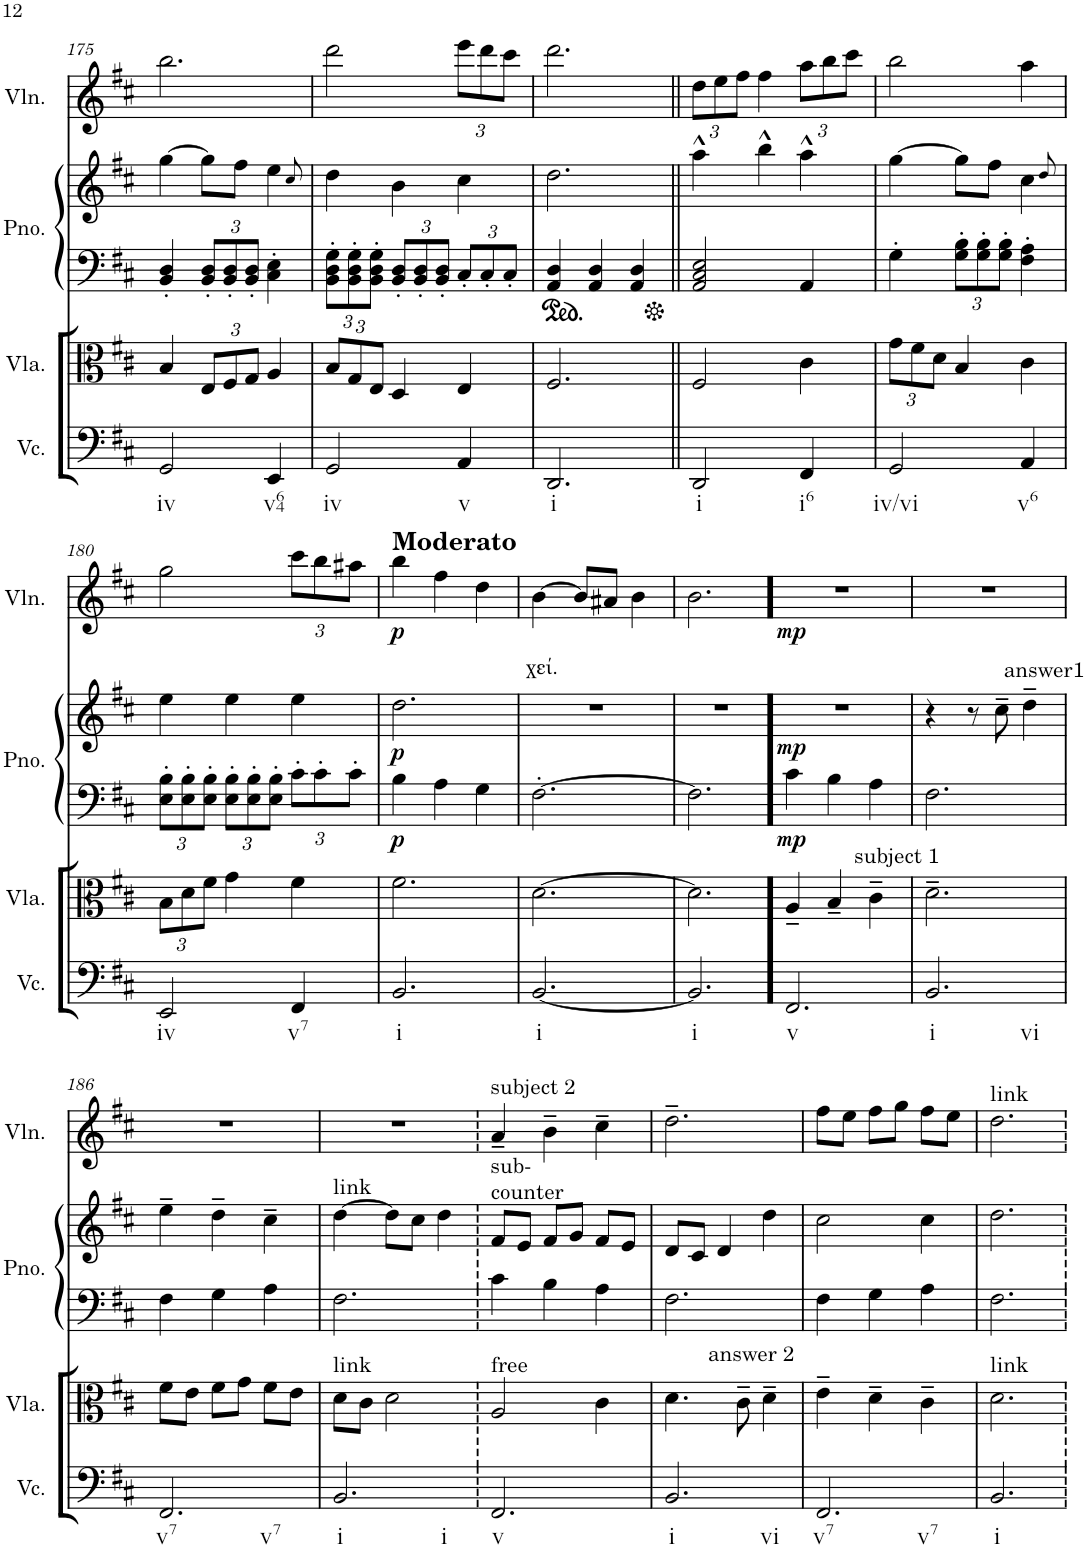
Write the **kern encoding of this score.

**kern	**kern	**kern	**kern	**dynam	**kern	**text	**text	**dynam
*part4	*part3	*part2	*part2	*part2	*part1	*part1	*part1	*part1
*staff5	*staff4	*staff3	*staff2	*staff2/3	*staff1	*staff1	*staff1	*staff1
*I"Violoncello	*I"Viola	*I"Grand Piano	*	*	*I"Violin	*	*	*
*I'Vc.	*I'Vla.	*I'Pno.	*	*	*I'Vln.	*	*	*
!!LO:PB:g=z
*clefF4	*clefC3	*clefF4	*clefG2	*	*clefG2	*	*	*
*k[f#c#]	*k[f#c#]	*k[f#c#]	*k[f#c#]	*	*k[f#c#]	*	*	*
*M3/4	*M3/4	*M3/4	*M3/4	*	*M3/4	*	*	*
=175	=175	=175	=175	=175	=175	=175	=175	=175
!LO:TX:b:t=iv	!	!	!	!	!	!	!	!
2GG/	4B/	4BB/' 4D/'	[4gg\	.	2.bb\	.	.	.
*	*Xbrackettup	*Xbrackettup	*	*	*	*	*	*
.	12E/L	12BB/' 12D/'L	8gg\L]	.	.	.	.	.
.	12F#/	12BB/' 12D/'	.	.	.	.	.	.
.	.	.	8ff#\J	.	.	.	.	.
.	12G/J	12BB/' 12D/'J	.	.	.	.	.	.
!LO:TX:b:t=v64	!	!	!	!	!	!	!	!
4EE/	4A/	4C#\' 4E\'	4ee\	.	.	.	.	.
.	.	.	8qcc#/	.	.	.	.	.
=176	=176	=176	=176	=176	=176	=176	=176	=176
!LO:TX:b:t=iv	!	!	!	!	!	!	!	!
2GG/	12B/L	12BB\' 12D\' 12G\'L	4dd\	.	2ddd\	.	.	.
.	12G/	12BB\' 12D\' 12G\'	.	.	.	.	.	.
.	12E/J	12BB\' 12D\' 12G\'J	.	.	.	.	.	.
.	4D/	12BB/' 12D/'L	4b\	.	.	.	.	.
.	.	12BB/' 12D/'	.	.	.	.	.	.
.	.	12BB/' 12D/'J	.	.	.	.	.	.
*	*	*	*	*	*Xbrackettup	*	*	*
!LO:TX:b:t=v	!	!	!	!	!	!	!	!
4AA/	4E/	12C#'/L	4cc#\	.	12eee\L	.	.	.
.	.	12C#'/	.	.	12ddd\	.	.	.
.	.	12C#'/J	.	.	12ccc#\J	.	.	.
=177	=177	=177	=177	=177	=177	=177	=177	=177
!LO:TX:b:t=i	!	!	!	!	!	!	!	!
2.DD/	2.F#/	4AA/ 4D/	2.dd\	.	2.ddd\	.	.	.
.	.	4AA/ 4D/	.	.	.	.	.	.
.	.	4AA/ 4D/	.	.	.	.	.	.
=178||	=178||	=178||	=178||	=178||	=178||	=178||	=178||	=178||
!LO:TX:b:t=i	!	!	!	!	!	!	!	!
2DD/	2F#/	2AA/ 2C#/ 2E/	4aa^^\	.	12dd\L	.	.	.
.	.	.	.	.	12ee\	.	.	.
.	.	.	.	.	12ff#\J	.	.	.
.	.	.	4bb^^\	.	4ff#\	.	.	.
!LO:TX:b:t=i6	!	!	!	!	!	!	!	!
4FF#/	4c#\	4AA/	4aa^^\	.	12aa\L	.	.	.
.	.	.	.	.	12bb\	.	.	.
.	.	.	.	.	12ccc#\J	.	.	.
=179	=179	=179	=179	=179	=179	=179	=179	=179
!LO:TX:b:t=iv/vi	!	!	!	!	!	!	!	!
2GG/	12g\L	4G'\	[4gg\	.	2bb\	.	.	.
.	12f#\	.	.	.	.	.	.	.
.	12d\J	.	.	.	.	.	.	.
.	4B/	12G\' 12B\'L	8gg\L]	.	.	.	.	.
.	.	12G\' 12B\'	.	.	.	.	.	.
.	.	.	8ff#\J	.	.	.	.	.
.	.	12G\' 12B\'J	.	.	.	.	.	.
!LO:TX:b:t=v6	!	!	!	!	!	!	!	!
4AA/	4c#\	4F#\' 4A\'	4cc#\	.	4aa\	.	.	.
.	.	.	8qdd/	.	.	.	.	.
!!LO:LB:g=z
=180	=180	=180	=180	=180	=180	=180	=180	=180
!LO:TX:b:t=iv	!	!	!	!	!	!	!	!
2EE/	12B\L	12E\' 12B\'L	4ee\	.	2gg\	.	.	.
.	12d\	12E\' 12B\'	.	.	.	.	.	.
.	12f#\J	12E\' 12B\'J	.	.	.	.	.	.
.	4g\	12E\' 12B\'L	4ee\	.	.	.	.	.
.	.	12E\' 12B\'	.	.	.	.	.	.
.	.	12E\' 12B\'J	.	.	.	.	.	.
!LO:TX:b:t=v7	!	!	!	!	!	!	!	!
4FF#/	4f#\	12c#'\L	4ee\	.	12ccc#\L	.	.	.
.	.	12c#'\	.	.	12bb\	.	.	.
.	.	12c#'\J	.	.	12aa#X\J	.	.	.
=181	=181	=181	=181	=181	=181	=181	=181	=181
!	!	!	!	!	!LO:TX:a:B:t=Moderato	!	!	!
!LO:TX:b:t=i	!	!	!	!	!	!	!	!
!	!	!	!	!LO:DY:b=2	!	!	!	!
!	!	!	!	!LO:DY:n=1:b	!	!	!	!LO:DY:b
2.BB/	2.f#\	4B\	2.dd\	p p	4bb\	.	.	p
.	.	4A\	.	.	4ff#\	.	.	.
.	.	4G\	.	.	4dd\	.	.	.
=182	=182	=182	=182	=182	=182	=182	=182	=182
!LO:TX:b:t=i	!	!	!	!	!	!	!	!
!	!	!	!	!	!	!	!LO:LY:b	!
[2.BB/	[2.d\	[2.F#'\	2.r	.	[4b\	.	χεί.	.
.	.	.	.	.	8b/L]	.	.	.
.	.	.	.	.	8a#X/J	.	.	.
.	.	.	.	.	4b\	.	.	.
=183	=183	=183	=183	=183	=183	=183	=183	=183
!LO:TX:b:t=i	!	!	!	!	!	!	!	!
2.BB/]	2.d\]	2.F#\]	2.r	.	2.b\	.	.	.
=184!	=184!	=184!	=184!	=184!	=184!	=184!	=184!	=184!
!LO:TX:b:t=v	!	!	!	!	!	!	!	!
!	!	!	!	!LO:DY:b=2	!	!	!	!
!	!	!	!	!LO:DY:n=1:b	!	!	!	!LO:DY:b
2.FF#/	4A~/	4c#\	2.r	mp mp	2.r	.	.	mp
.	4B~/	4B\	.	.	.	.	.	.
.	4c#~\	4A\	.	.	.	.	.	.
=185	=185	=185	=185	=185	=185	=185	=185	=185
!	!LO:TX:a:t=subject 1	!	!	!	!	!	!	!
!LO:TX:b:t=i	!	!	!	!	!	!	!	!
!LO:TX:b:t=vi	!	!	!	!	!	!	!	!
2.BB/	2.d~\	2.F#\	4r	.	2.r	.	.	.
.	.	.	8r	.	.	.	.	.
!	!	!	!LO:TX:a:t=answer1	!	!	!	!	!
.	.	.	8cc#~\	.	.	.	.	.
.	.	.	4dd~\	.	.	.	.	.
!!LO:LB:g=z
=186	=186	=186	=186	=186	=186	=186	=186	=186
!LO:TX:b:t=v7	!	!	!	!	!	!	!	!
!LO:TX:b:t=v7	!	!	!	!	!	!	!	!
2.FF#/	8f#\L	4F#\	4ee~\	.	2.r	.	.	.
.	8e\J	.	.	.	.	.	.	.
.	8f#\L	4G\	4dd~\	.	.	.	.	.
.	8g\J	.	.	.	.	.	.	.
.	8f#\L	4A\	4cc#~\	.	.	.	.	.
.	8e\J	.	.	.	.	.	.	.
=187	=187	=187	=187	=187	=187	=187	=187	=187
!	!	!	!LO:TX:a:t=link	!	!	!	!	!
!	!LO:TX:a:t=link	!	!	!	!	!	!	!
!LO:TX:b:t=i	!	!	!	!	!	!	!	!
!LO:TX:b:t=i	!	!	!	!	!	!	!	!
2.BB/	8d\L	2.F#\	[4dd\	.	2.r	.	.	.
.	8c#\J	.	.	.	.	.	.	.
.	2d\	.	8dd\L]	.	.	.	.	.
.	.	.	8cc#\J	.	.	.	.	.
.	.	.	4dd\	.	.	.	.	.
=188	=188	=188	=188	=188	=188	=188	=188	=188
!	!	!	!	!	!LO:TX:a:t=subject 2	!	!	!
!	!	!	!LO:TX:a:t=sub-	!	!	!	!	!
!	!	!	!LO:TX:a:t=counter	!	!	!	!	!
!	!LO:TX:a:t=free	!	!	!	!	!	!	!
!LO:TX:b:t=v	!	!	!	!	!	!	!	!
2.FF#/	2A/	4c#\	8f#/L	.	4a~/	.	.	.
.	.	.	8e/J	.	.	.	.	.
.	.	4B\	8f#/L	.	4b~\	.	.	.
.	.	.	8g/J	.	.	.	.	.
.	4c#\	4A\	8f#/L	.	4cc#~\	.	.	.
.	.	.	8e/J	.	.	.	.	.
=189	=189	=189	=189	=189	=189	=189	=189	=189
!LO:TX:b:t=i	!	!	!	!	!	!	!	!
!LO:TX:b:t=vi	!	!	!	!	!	!	!	!
2.BB/	4.d\	2.F#\	8d/L	.	2.dd~\	.	.	.
.	.	.	8c#/J	.	.	.	.	.
.	.	.	4d/	.	.	.	.	.
!	!LO:TX:a:t=answer 2	!	!	!	!	!	!	!
.	8c#~\	.	.	.	.	.	.	.
.	4d~\	.	4dd\	.	.	.	.	.
=190	=190	=190	=190	=190	=190	=190	=190	=190
!LO:TX:b:t=v7	!	!	!	!	!	!	!	!
!LO:TX:b:t=v7	!	!	!	!	!	!	!	!
2.FF#/	4e~\	4F#\	2cc#\	.	8ff#\L	.	.	.
.	.	.	.	.	8ee\J	.	.	.
.	4d~\	4G\	.	.	8ff#\L	.	.	.
.	.	.	.	.	8gg\J	.	.	.
.	4c#~\	4A\	4cc#\	.	8ff#\L	.	.	.
.	.	.	.	.	8ee\J	.	.	.
=191	=191	=191	=191	=191	=191	=191	=191	=191
!	!	!	!	!	!LO:TX:a:t=link	!	!	!
!	!LO:TX:a:t=link	!	!	!	!	!	!	!
!LO:TX:b:t=i	!	!	!	!	!	!	!	!
2.BB/	2.d\	2.F#\	2.dd\	.	2.dd\	.	.	.
=	=	=	=	=	=	=	=	=
*-	*-	*-	*-	*-	*-	*-	*-	*-
